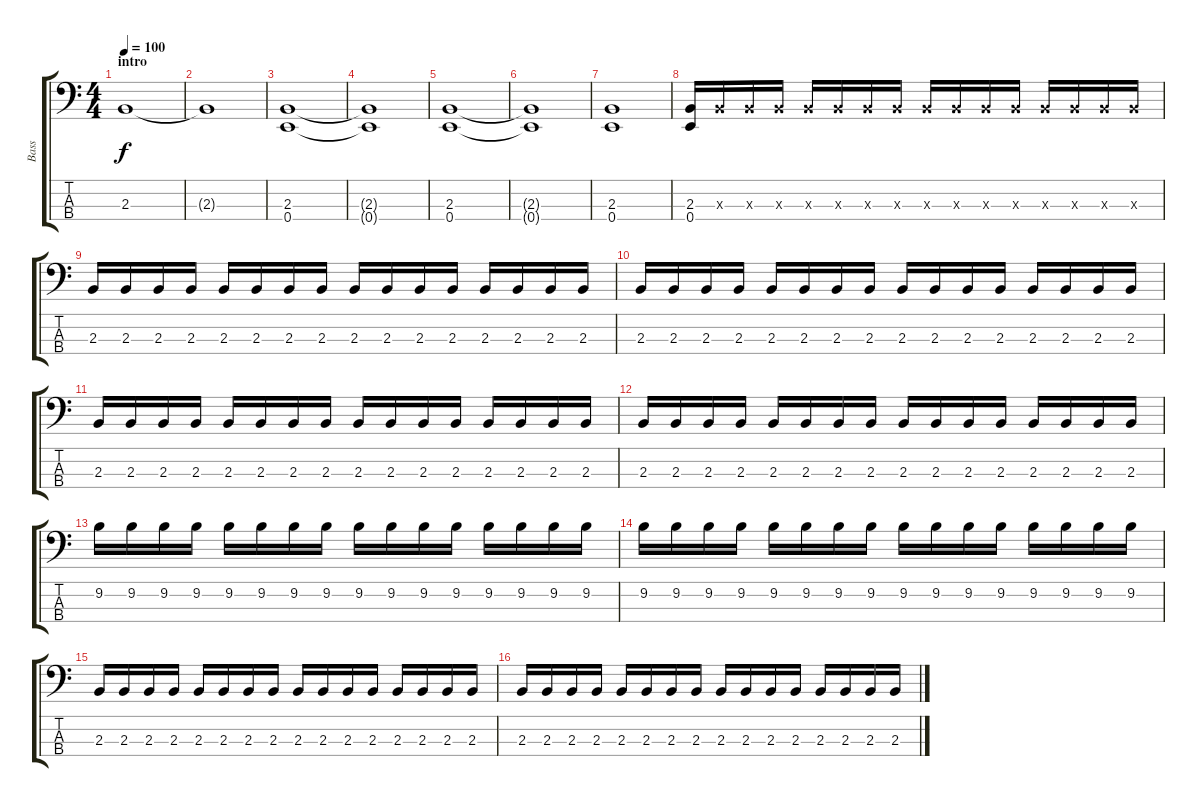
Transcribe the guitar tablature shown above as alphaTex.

\track ("Bass" "Bass") {instrument electricbasspick}
\staff {score tabs}
\tuning (G2 D2 A1 E1) {hide}
\ts (4 4)
\section ("" "intro")
\tempo 100
\clef f4
\ks c
2.3.1{dy f instrument electricbasspick} |
2.3{t}.1 |
(2.3 0.4).1 |
(2.3{t} 0.4{t}).1 |
(2.3 0.4).1 |
(2.3{t} 0.4{t}).1 |
(2.3 0.4).1 |
(2.3 0.4).16 2.3{x}.16 2.3{x}.16 2.3{x}.16 2.3{x}.16 2.3{x}.16 2.3{x}.16 2.3{x}.16 2.3{x}.16 2.3{x}.16 2.3{x}.16 2.3{x}.16 2.3{x}.16 2.3{x}.16 2.3{x}.16 2.3{x}.16 |
2.3.16 2.3.16 2.3.16 2.3.16 2.3.16 2.3.16 2.3.16 2.3.16 2.3.16 2.3.16 2.3.16 2.3.16 2.3.16 2.3.16 2.3.16 2.3.16 |
2.3.16 2.3.16 2.3.16 2.3.16 2.3.16 2.3.16 2.3.16 2.3.16 2.3.16 2.3.16 2.3.16 2.3.16 2.3.16 2.3.16 2.3.16 2.3.16 |
2.3.16 2.3.16 2.3.16 2.3.16 2.3.16 2.3.16 2.3.16 2.3.16 2.3.16 2.3.16 2.3.16 2.3.16 2.3.16 2.3.16 2.3.16 2.3.16 |
2.3.16 2.3.16 2.3.16 2.3.16 2.3.16 2.3.16 2.3.16 2.3.16 2.3.16 2.3.16 2.3.16 2.3.16 2.3.16 2.3.16 2.3.16 2.3.16 |
9.2.16 9.2.16 9.2.16 9.2.16 9.2.16 9.2.16 9.2.16 9.2.16 9.2.16 9.2.16 9.2.16 9.2.16 9.2.16 9.2.16 9.2.16 9.2.16 |
9.2.16 9.2.16 9.2.16 9.2.16 9.2.16 9.2.16 9.2.16 9.2.16 9.2.16 9.2.16 9.2.16 9.2.16 9.2.16 9.2.16 9.2.16 9.2.16 |
2.3.16 2.3.16 2.3.16 2.3.16 2.3.16 2.3.16 2.3.16 2.3.16 2.3.16 2.3.16 2.3.16 2.3.16 2.3.16 2.3.16 2.3.16 2.3.16 |
2.3.16 2.3.16 2.3.16 2.3.16 2.3.16 2.3.16 2.3.16 2.3.16 2.3.16 2.3.16 2.3.16 2.3.16 2.3.16 2.3.16 2.3.16 2.3.16
